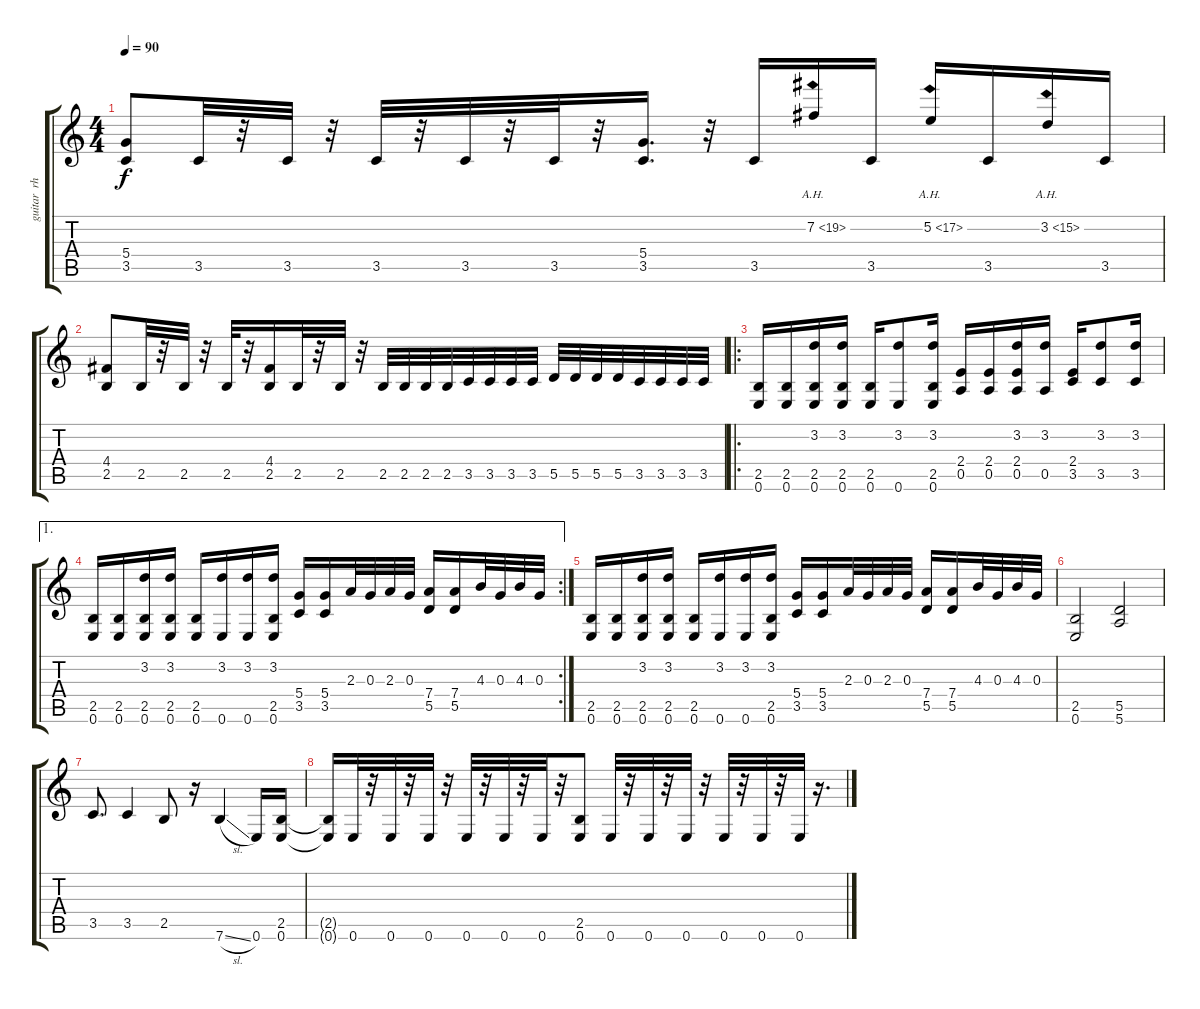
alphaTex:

\track ("guitar  rhythm  left" "guitar  rh") {instrument distortionguitar}
\staff {score tabs}
\tuning (E4 B3 G3 D3 A2 E2) {hide}
\ts (4 4)
\tempo 90
\clef g2
\ks c
(5.4 3.5).8{dy f} 3.5.32 r.32 3.5.32 r.32 3.5.32 r.32 3.5.32 r.32 3.5.32 r.32 (5.4 3.5).16{d} r.32 3.5.16 7.2{ah 12}.16 3.5.16 5.2{ah 12}.16 3.5.16 3.2{ah 12}.16 3.5.16 |
(4.4 2.5).8 2.5.32 r.32 2.5.32 r.32 2.5.32 r.32 (4.4 2.5).16 2.5.32 r.32 2.5.32 r.32 2.5.32 2.5.32 2.5.32 2.5.32 3.5.32 3.5.32 3.5.32 3.5.32 5.5.32 5.5.32 5.5.32 5.5.32 3.5.32 3.5.32 3.5.32 3.5.32 |
\ro
(2.5 0.6).16 (2.5 0.6).16 (3.2 2.5 0.6).16 (3.2 2.5 0.6).16 (2.5 0.6).16 (3.2 0.6).8 (3.2 2.5 0.6).16 (2.4 0.5).16 (2.4 0.5).16 (3.2 2.4 0.5).16 (3.2 0.5).16 (2.4 3.5).16 (3.2 3.5).8 (3.2 3.5).16 |
\ae 1
\rc 2
(2.5 0.6).16 (2.5 0.6).16 (3.2 2.5 0.6).16 (3.2 2.5 0.6).16 (2.5 0.6).16 (3.2 0.6).16 (3.2 0.6).16 (3.2 2.5 0.6).16 (5.4 3.5).16 (5.4 3.5).16 2.3.32 0.3.32 2.3.32 0.3.32 (7.4 5.5).16 (7.4 5.5).16 4.3.32 0.3.32 4.3.32 0.3.32 |
(2.5 0.6).16 (2.5 0.6).16 (3.2 2.5 0.6).16 (3.2 2.5 0.6).16 (2.5 0.6).16 (3.2 0.6).16 (3.2 0.6).16 (3.2 2.5 0.6).16 (5.4 3.5).16 (5.4 3.5).16 2.3.32 0.3.32 2.3.32 0.3.32 (7.4 5.5).16 (7.4 5.5).16 4.3.32 0.3.32 4.3.32 0.3.32 |
(2.5 0.6).2 (5.5 5.6).2 |
3.5.8{d} 3.5.4 2.5.8 r.16 7.6{sl}.4 0.6.16 (2.5 0.6).16 |
(2.5{t} 0.6{t}).16 0.6.32 r.32 0.6.32 r.32 0.6.32 r.32 0.6.32 r.32 0.6.32 r.32 0.6.32 r.32 (2.5 0.6).8 0.6.32 r.32 0.6.32 r.32 0.6.32 r.32 0.6.32 r.32 0.6.32 r.32 0.6.32 r.16{d}
